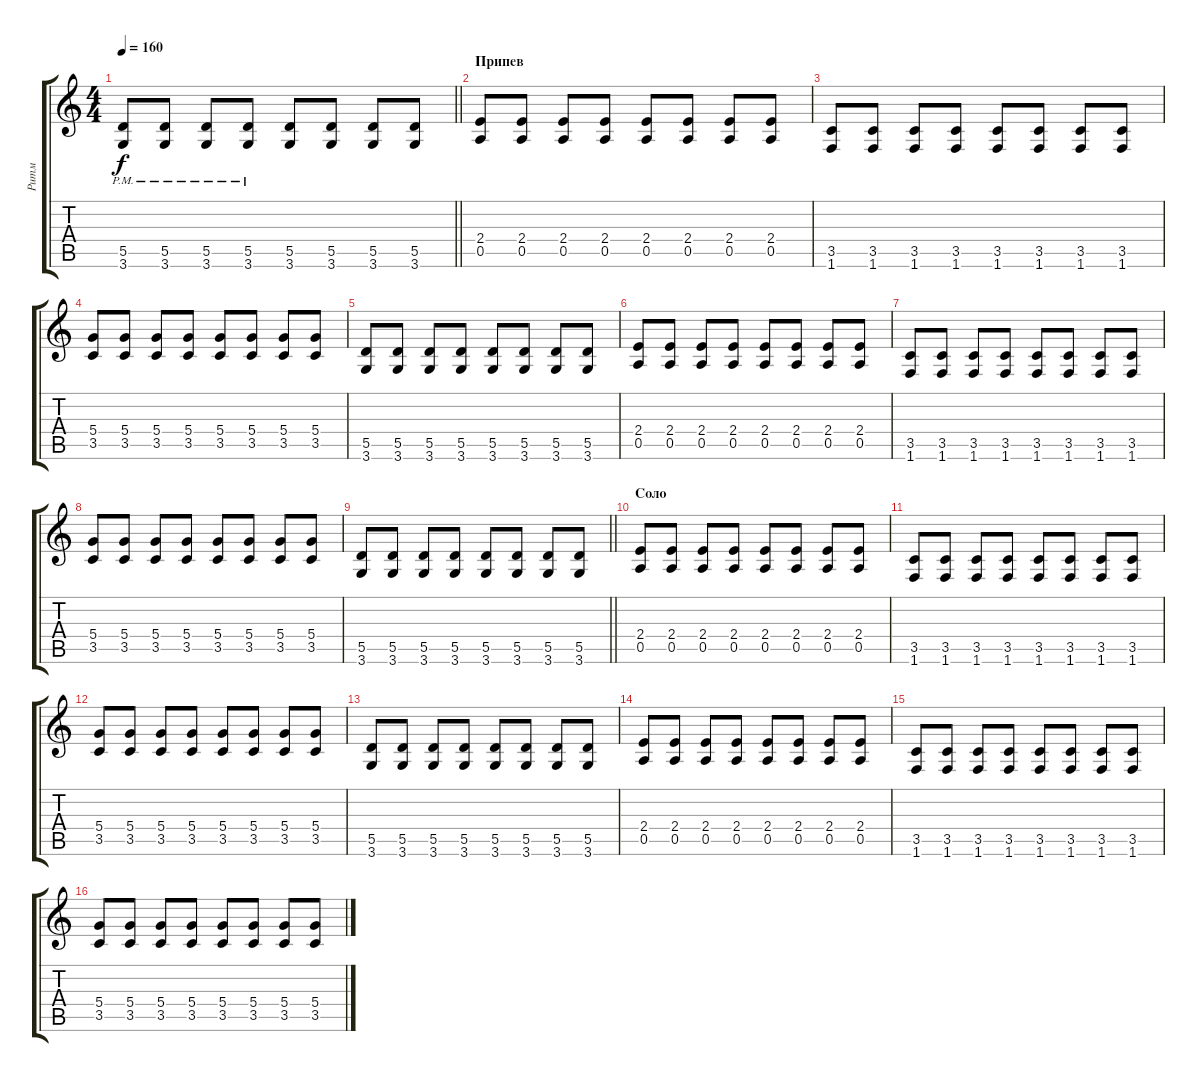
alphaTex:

\track ("Ритм" "Ритм") {instrument distortionguitar}
\staff {score tabs}
\tuning (E4 B3 G3 D3 A2 E2) {hide}
\ts (4 4)
\tempo 160
\clef g2
\barLineRight lightlight
\ks c
(5.5{pm} 3.6{pm}).8{dy f} (5.5{pm} 3.6{pm}).8 (5.5{pm} 3.6{pm}).8 (5.5{pm} 3.6{pm}).8 (5.5 3.6).8 (5.5 3.6).8 (5.5 3.6).8 (5.5 3.6).8 |
\section ("" "Припев")
(2.4 0.5).8 (2.4 0.5).8 (2.4 0.5).8 (2.4 0.5).8 (2.4 0.5).8 (2.4 0.5).8 (2.4 0.5).8 (2.4 0.5).8 |
(3.5 1.6).8 (3.5 1.6).8 (3.5 1.6).8 (3.5 1.6).8 (3.5 1.6).8 (3.5 1.6).8 (3.5 1.6).8 (3.5 1.6).8 |
(5.4 3.5).8 (5.4 3.5).8 (5.4 3.5).8 (5.4 3.5).8 (5.4 3.5).8 (5.4 3.5).8 (5.4 3.5).8 (5.4 3.5).8 |
(5.5 3.6).8 (5.5 3.6).8 (5.5 3.6).8 (5.5 3.6).8 (5.5 3.6).8 (5.5 3.6).8 (5.5 3.6).8 (5.5 3.6).8 |
(2.4 0.5).8 (2.4 0.5).8 (2.4 0.5).8 (2.4 0.5).8 (2.4 0.5).8 (2.4 0.5).8 (2.4 0.5).8 (2.4 0.5).8 |
(3.5 1.6).8 (3.5 1.6).8 (3.5 1.6).8 (3.5 1.6).8 (3.5 1.6).8 (3.5 1.6).8 (3.5 1.6).8 (3.5 1.6).8 |
(5.4 3.5).8 (5.4 3.5).8 (5.4 3.5).8 (5.4 3.5).8 (5.4 3.5).8 (5.4 3.5).8 (5.4 3.5).8 (5.4 3.5).8 |
\barLineRight lightlight
(5.5 3.6).8 (5.5 3.6).8 (5.5 3.6).8 (5.5 3.6).8 (5.5 3.6).8 (5.5 3.6).8 (5.5 3.6).8 (5.5 3.6).8 |
\section ("" "Соло")
(2.4 0.5).8 (2.4 0.5).8 (2.4 0.5).8 (2.4 0.5).8 (2.4 0.5).8 (2.4 0.5).8 (2.4 0.5).8 (2.4 0.5).8 |
(3.5 1.6).8 (3.5 1.6).8 (3.5 1.6).8 (3.5 1.6).8 (3.5 1.6).8 (3.5 1.6).8 (3.5 1.6).8 (3.5 1.6).8 |
(5.4 3.5).8 (5.4 3.5).8 (5.4 3.5).8 (5.4 3.5).8 (5.4 3.5).8 (5.4 3.5).8 (5.4 3.5).8 (5.4 3.5).8 |
(5.5 3.6).8 (5.5 3.6).8 (5.5 3.6).8 (5.5 3.6).8 (5.5 3.6).8 (5.5 3.6).8 (5.5 3.6).8 (5.5 3.6).8 |
(2.4 0.5).8 (2.4 0.5).8 (2.4 0.5).8 (2.4 0.5).8 (2.4 0.5).8 (2.4 0.5).8 (2.4 0.5).8 (2.4 0.5).8 |
(3.5 1.6).8 (3.5 1.6).8 (3.5 1.6).8 (3.5 1.6).8 (3.5 1.6).8 (3.5 1.6).8 (3.5 1.6).8 (3.5 1.6).8 |
(5.4 3.5).8 (5.4 3.5).8 (5.4 3.5).8 (5.4 3.5).8 (5.4 3.5).8 (5.4 3.5).8 (5.4 3.5).8 (5.4 3.5).8
